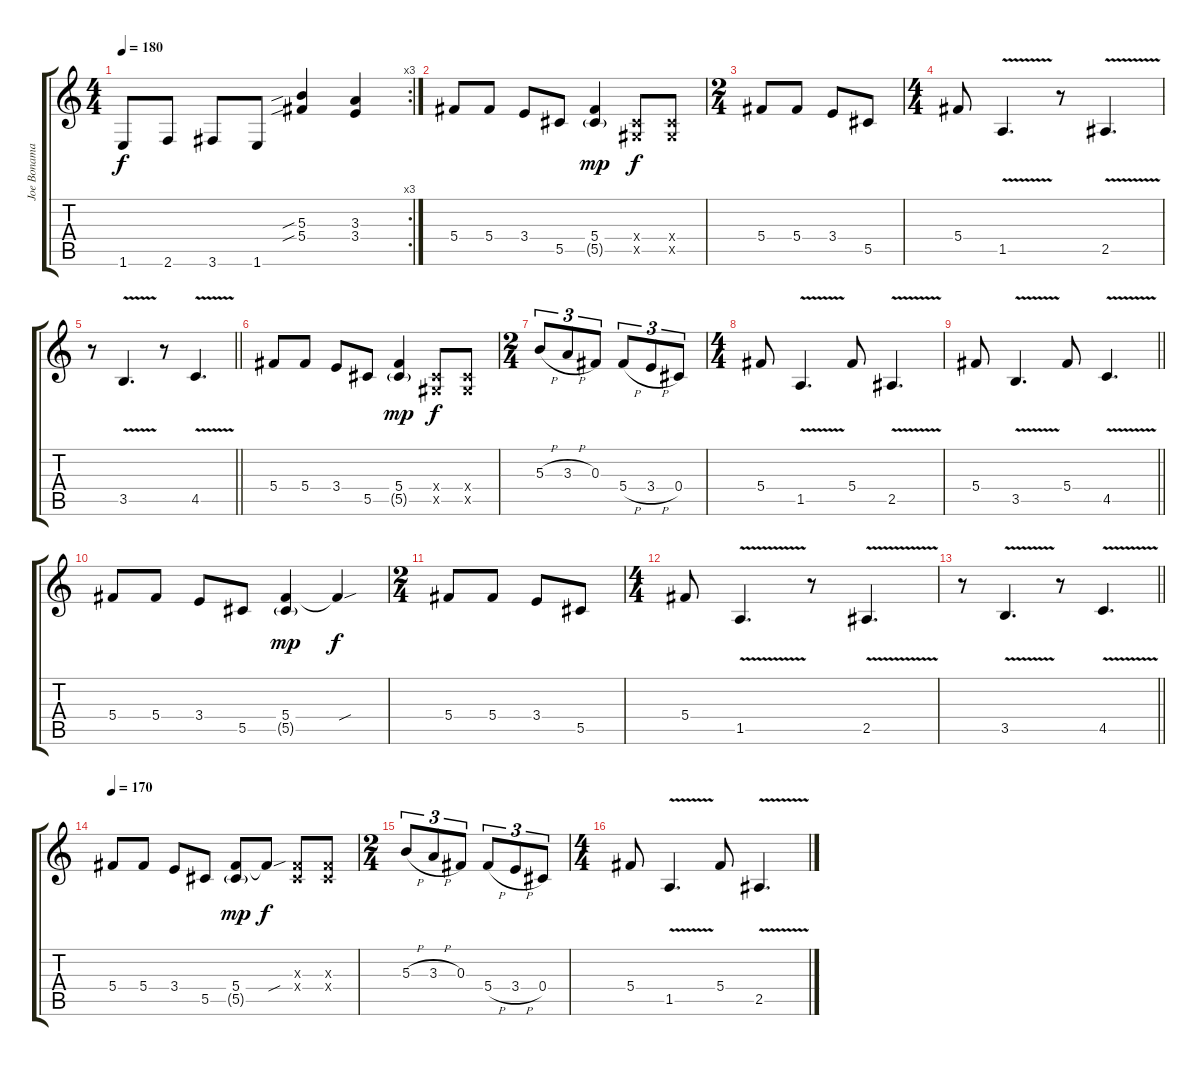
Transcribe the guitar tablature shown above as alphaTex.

\track ("Joe Bonamassa" "Joe Bonama") {instrument overdrivenguitar}
\staff {score tabs}
\tuning (Eb4 Bb3 Gb3 Db3 Ab2 Eb2) {hide}
\rc 3
\ts (4 4)
\tempo 180
\clef g2
\ks c
1.6.8{dy f} 2.6.8 3.6.8 1.6.8 (5.3{sib} 5.4{sib}).4 (3.3 3.4).4 |
5.4.8 5.4.8 3.4.8 5.5.8 (5.4 5.5{g}).4{dy mp} (0.4{x} 0.5{x}).8{dy f} (0.4{x} 0.5{x}).8 |
\ts (2 4)
5.4.8 5.4.8 3.4.8 5.5.8 |
\ts (4 4)
5.4.8 1.5{v}.4{d} r.8 2.5{v}.4{d} |
\barLineRight lightlight
r.8 3.5{v}.4{d} r.8 4.5{v}.4{d} |
5.4.8 5.4.8 3.4.8 5.5.8 (5.4 5.5{g}).4{dy mp} (0.4{x} 0.5{x}).8{dy f} (0.4{x} 0.5{x}).8 |
\ts (2 4)
5.3{h}.8{tu (3 2)} 3.3{h}.8{tu (3 2)} 0.3.8{tu (3 2)} 5.4{h}.8{tu (3 2)} 3.4{h}.8{tu (3 2)} 0.4.8{tu (3 2)} |
\ts (4 4)
5.4.8 1.5{v}.4{d} 5.4.8 2.5{v}.4{d} |
\barLineRight lightlight
5.4.8 3.5{v}.4{d} 5.4.8 4.5{v}.4{d} |
5.4.8 5.4.8 3.4.8 5.5.8 (5.4 5.5{g}).4{dy mp} 5.4{sou t}.4{dy f} |
\ts (2 4)
5.4.8 5.4.8 3.4.8 5.5.8 |
\ts (4 4)
5.4.8 1.5{v}.4{d} r.8 2.5{v}.4{d} |
\barLineRight lightlight
r.8 3.5{v}.4{d} r.8 4.5{v}.4{d} |
\tempo 170
5.4.8 5.4.8 3.4.8 5.5.8 (5.4 5.5{g}).8{dy mp} 5.4{sou t}.8{dy f} (0.3{x} 0.4{x}).8 (0.3{x} 0.4{x}).8 |
\ts (2 4)
5.3{h}.8{tu (3 2)} 3.3{h}.8{tu (3 2)} 0.3.8{tu (3 2)} 5.4{h}.8{tu (3 2)} 3.4{h}.8{tu (3 2)} 0.4.8{tu (3 2)} |
\ts (4 4)
5.4.8 1.5{v}.4{d} 5.4.8 2.5{v}.4{d}
